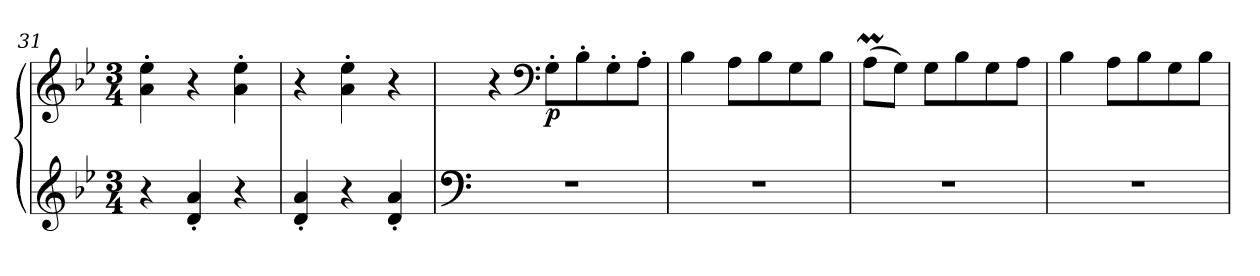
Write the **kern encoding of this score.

**kern	**kern	**dynam
*part2	*part1	*part1
*staff2	*staff1	*staff1
*clefG2	*clefG2	*
*k[b-e-]	*k[b-e-]	*
*B-:	*B-:	*
*M3/4	*M3/4	*
=31	=31	=31
4r	4a\'> 4ee-\'>	.
4d/'< 4a/'<	4r	.
4r	4a\'> 4ee-\'>	.
=32	=32	=32
4d/'< 4a/'<	4r	.
4r	4a\'> 4ee-\'>	.
4d/'< 4a/'<	4r	.
!!LO:LB:g=z
=33	=33	=33
*clefF4	*	*
2.r	4r	.
*	*clefF4	*
!	!	!LO:DY:b
.	8G'>\L	p
.	8B-'>\	.
.	8G'>\	.
.	8A'>\J	.
=34	=34	=34
2.r	4B-\	.
.	8A\L	.
.	8B-\	.
.	8G\	.
.	8B-\J	.
=35	=35	=35
2.r	(>8Am\L	.
.	8G\J)	.
.	8G\L	.
.	8B-\	.
.	8G\	.
.	8A\J	.
=36	=36	=36
2.r	4B-\	.
.	8A\L	.
.	8B-\	.
.	8G\	.
.	8B-\J	.
=	=	=
*-	*-	*-
